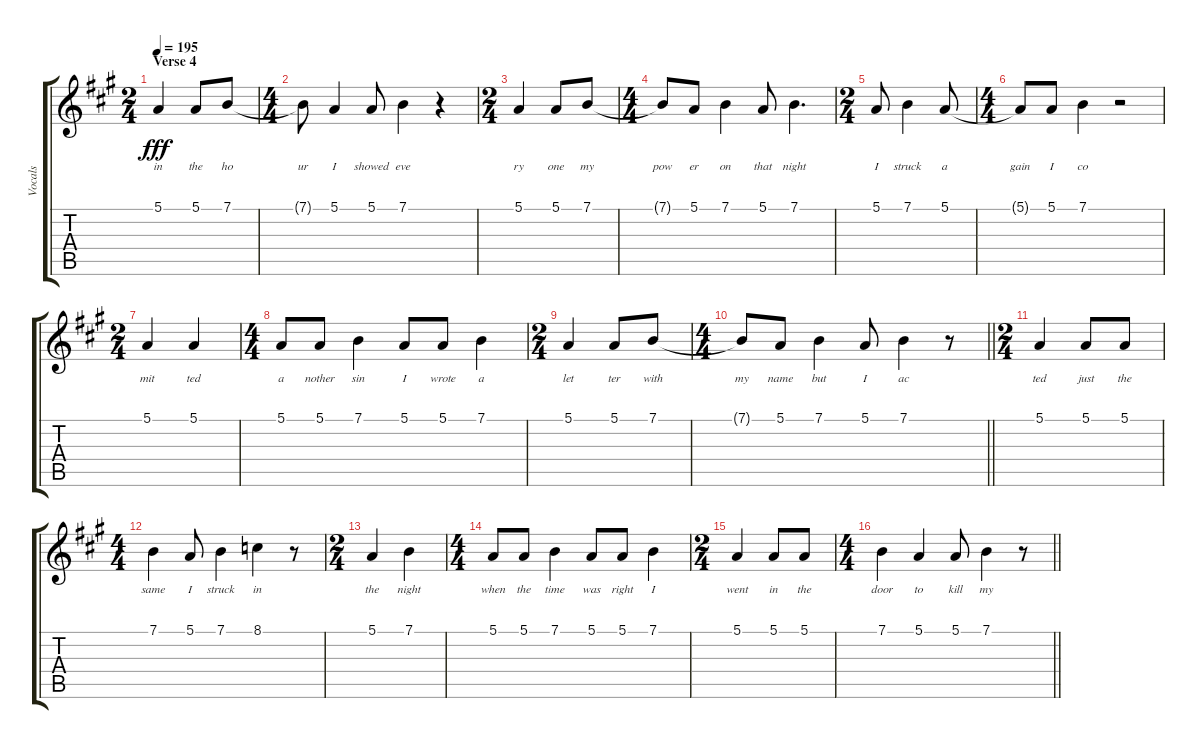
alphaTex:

\track ("Vocals " "Vocals ") {instrument voiceoohs}
\staff {score tabs}
\tuning (E4 B3 G3 D3 A2 E2) {hide}
\ts (2 4)
\section ("" "Verse 4")
\tempo 195
\clef g2
\ks a
5.1.4{lyrics (0 "in") lyrics (1 "") lyrics (2 "") lyrics (3 "") lyrics (4 "") dy fff} 5.1.8{lyrics (0 "the") lyrics (1 "") lyrics (2 "") lyrics (3 "") lyrics (4 "")} 7.1.8{lyrics (0 "ho") lyrics (1 "") lyrics (2 "") lyrics (3 "") lyrics (4 "")} |
\ts (4 4)
7.1{t}.8{lyrics (0 "ur") lyrics (1 "") lyrics (2 "") lyrics (3 "") lyrics (4 "")} 5.1.4{lyrics (0 "I") lyrics (1 "") lyrics (2 "") lyrics (3 "") lyrics (4 "")} 5.1.8{lyrics (0 "showed") lyrics (1 "") lyrics (2 "") lyrics (3 "") lyrics (4 "")} 7.1.4{lyrics (0 "eve") lyrics (1 "") lyrics (2 "") lyrics (3 "") lyrics (4 "")} r.4 |
\ts (2 4)
5.1.4{lyrics (0 "ry") lyrics (1 "") lyrics (2 "") lyrics (3 "") lyrics (4 "")} 5.1.8{lyrics (0 "one") lyrics (1 "") lyrics (2 "") lyrics (3 "") lyrics (4 "")} 7.1.8{lyrics (0 "my") lyrics (1 "") lyrics (2 "") lyrics (3 "") lyrics (4 "")} |
\ts (4 4)
7.1{t}.8{lyrics (0 "pow") lyrics (1 "") lyrics (2 "") lyrics (3 "") lyrics (4 "")} 5.1.8{lyrics (0 "er") lyrics (1 "") lyrics (2 "") lyrics (3 "") lyrics (4 "")} 7.1.4{lyrics (0 "on") lyrics (1 "") lyrics (2 "") lyrics (3 "") lyrics (4 "")} 5.1.8{lyrics (0 "that") lyrics (1 "") lyrics (2 "") lyrics (3 "") lyrics (4 "")} 7.1.4{d lyrics (0 "night") lyrics (1 "") lyrics (2 "") lyrics (3 "") lyrics (4 "")} |
\ts (2 4)
5.1.8{lyrics (0 "I") lyrics (1 "") lyrics (2 "") lyrics (3 "") lyrics (4 "")} 7.1.4{lyrics (0 "struck") lyrics (1 "") lyrics (2 "") lyrics (3 "") lyrics (4 "")} 5.1.8{lyrics (0 "a") lyrics (1 "") lyrics (2 "") lyrics (3 "") lyrics (4 "")} |
\ts (4 4)
5.1{t}.8{lyrics (0 "gain") lyrics (1 "") lyrics (2 "") lyrics (3 "") lyrics (4 "")} 5.1.8{lyrics (0 "I") lyrics (1 "") lyrics (2 "") lyrics (3 "") lyrics (4 "")} 7.1.4{lyrics (0 "co") lyrics (1 "") lyrics (2 "") lyrics (3 "") lyrics (4 "")} r.2 |
\ts (2 4)
5.1.4{lyrics (0 "mit") lyrics (1 "") lyrics (2 "") lyrics (3 "") lyrics (4 "")} 5.1.4{lyrics (0 "ted") lyrics (1 "") lyrics (2 "") lyrics (3 "") lyrics (4 "")} |
\ts (4 4)
5.1.8{lyrics (0 "a") lyrics (1 "") lyrics (2 "") lyrics (3 "") lyrics (4 "")} 5.1.8{lyrics (0 "nother") lyrics (1 "") lyrics (2 "") lyrics (3 "") lyrics (4 "")} 7.1.4{lyrics (0 "sin") lyrics (1 "") lyrics (2 "") lyrics (3 "") lyrics (4 "")} 5.1.8{lyrics (0 "I") lyrics (1 "") lyrics (2 "") lyrics (3 "") lyrics (4 "")} 5.1.8{lyrics (0 "wrote") lyrics (1 "") lyrics (2 "") lyrics (3 "") lyrics (4 "")} 7.1.4{lyrics (0 "a") lyrics (1 "") lyrics (2 "") lyrics (3 "") lyrics (4 "")} |
\ts (2 4)
5.1.4{lyrics (0 "let") lyrics (1 "") lyrics (2 "") lyrics (3 "") lyrics (4 "")} 5.1.8{lyrics (0 "ter") lyrics (1 "") lyrics (2 "") lyrics (3 "") lyrics (4 "")} 7.1.8{lyrics (0 "with") lyrics (1 "") lyrics (2 "") lyrics (3 "") lyrics (4 "")} |
\ts (4 4)
\barLineRight lightlight
7.1{t}.8{lyrics (0 "my") lyrics (1 "") lyrics (2 "") lyrics (3 "") lyrics (4 "")} 5.1.8{lyrics (0 "name") lyrics (1 "") lyrics (2 "") lyrics (3 "") lyrics (4 "")} 7.1.4{lyrics (0 "but") lyrics (1 "") lyrics (2 "") lyrics (3 "") lyrics (4 "")} 5.1.8{lyrics (0 "I") lyrics (1 "") lyrics (2 "") lyrics (3 "") lyrics (4 "")} 7.1.4{lyrics (0 "ac") lyrics (1 "") lyrics (2 "") lyrics (3 "") lyrics (4 "")} r.8 |
\ts (2 4)
5.1.4{lyrics (0 "ted") lyrics (1 "") lyrics (2 "") lyrics (3 "") lyrics (4 "")} 5.1.8{lyrics (0 "just") lyrics (1 "") lyrics (2 "") lyrics (3 "") lyrics (4 "")} 5.1.8{lyrics (0 "the") lyrics (1 "") lyrics (2 "") lyrics (3 "") lyrics (4 "")} |
\ts (4 4)
7.1.4{lyrics (0 "same") lyrics (1 "") lyrics (2 "") lyrics (3 "") lyrics (4 "")} 5.1.8{lyrics (0 "I") lyrics (1 "") lyrics (2 "") lyrics (3 "") lyrics (4 "")} 7.1.4{lyrics (0 "struck") lyrics (1 "") lyrics (2 "") lyrics (3 "") lyrics (4 "")} 8.1.4{lyrics (0 "in") lyrics (1 "") lyrics (2 "") lyrics (3 "") lyrics (4 "")} r.8 |
\ts (2 4)
5.1.4{lyrics (0 "the") lyrics (1 "") lyrics (2 "") lyrics (3 "") lyrics (4 "")} 7.1.4{lyrics (0 "night") lyrics (1 "") lyrics (2 "") lyrics (3 "") lyrics (4 "")} |
\ts (4 4)
5.1.8{lyrics (0 "when") lyrics (1 "") lyrics (2 "") lyrics (3 "") lyrics (4 "")} 5.1.8{lyrics (0 "the") lyrics (1 "") lyrics (2 "") lyrics (3 "") lyrics (4 "")} 7.1.4{lyrics (0 "time") lyrics (1 "") lyrics (2 "") lyrics (3 "") lyrics (4 "")} 5.1.8{lyrics (0 "was") lyrics (1 "") lyrics (2 "") lyrics (3 "") lyrics (4 "")} 5.1.8{lyrics (0 "right") lyrics (1 "") lyrics (2 "") lyrics (3 "") lyrics (4 "")} 7.1.4{lyrics (0 "I") lyrics (1 "") lyrics (2 "") lyrics (3 "") lyrics (4 "")} |
\ts (2 4)
5.1.4{lyrics (0 "went") lyrics (1 "") lyrics (2 "") lyrics (3 "") lyrics (4 "")} 5.1.8{lyrics (0 "in") lyrics (1 "") lyrics (2 "") lyrics (3 "") lyrics (4 "")} 5.1.8{lyrics (0 "the") lyrics (1 "") lyrics (2 "") lyrics (3 "") lyrics (4 "")} |
\ts (4 4)
\barLineRight lightlight
7.1.4{lyrics (0 "door") lyrics (1 "") lyrics (2 "") lyrics (3 "") lyrics (4 "")} 5.1.4{lyrics (0 "to") lyrics (1 "") lyrics (2 "") lyrics (3 "") lyrics (4 "")} 5.1.8{lyrics (0 "kill") lyrics (1 "") lyrics (2 "") lyrics (3 "") lyrics (4 "")} 7.1.4{lyrics (0 "my") lyrics (1 "") lyrics (2 "") lyrics (3 "") lyrics (4 "")} r.8
